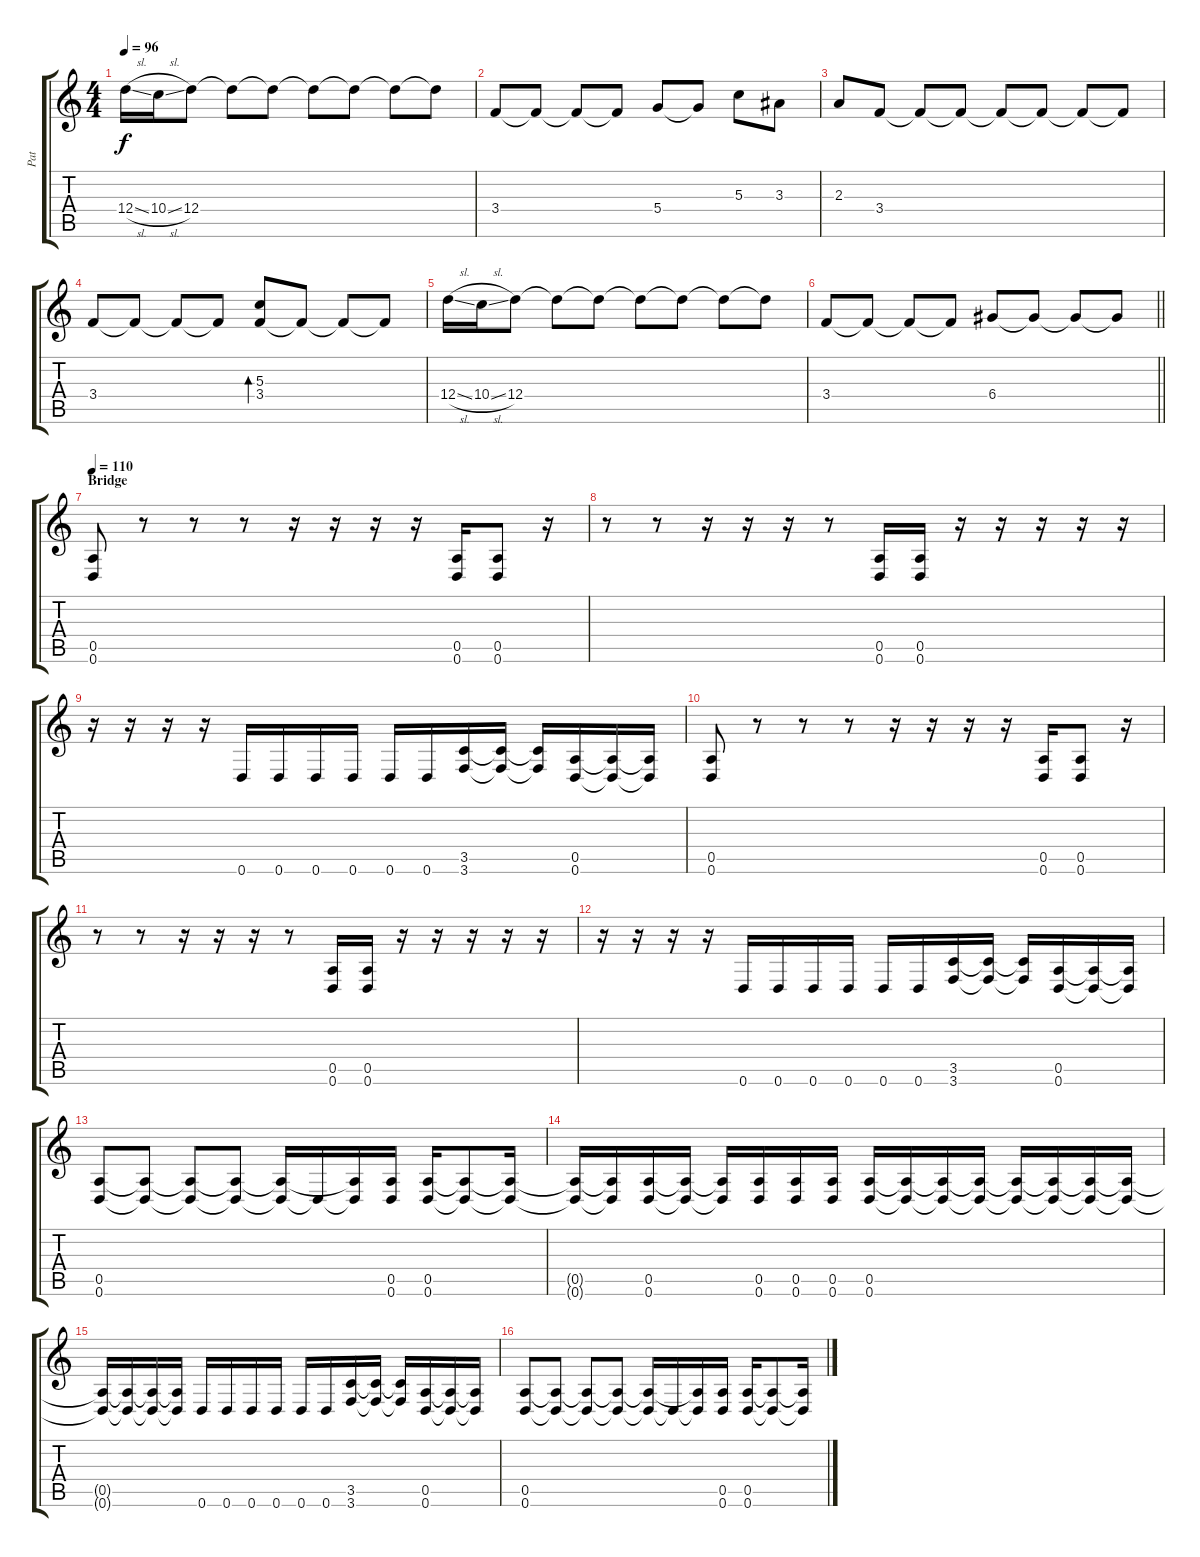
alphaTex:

\track ("Pat" "Pat") {instrument distortionguitar}
\staff {score tabs}
\tuning (E4 B3 G3 D3 A2 D2) {hide}
\ts (4 4)
\tempo 96
\clef g2
\ks c
12.4{sl}.16{dy f} 10.4{sl}.16 12.4.8 12.4{t}.8 12.4{t}.8 12.4{t}.8 12.4{t}.8 12.4{t}.8 12.4{t}.8 |
3.4.8 3.4{t}.8 3.4{t}.8 3.4{t}.8 5.4.8 5.4{t}.8 5.3.8 3.3.8 |
2.3.8 3.4.8 3.4{t}.8 3.4{t}.8 3.4{t}.8 3.4{t}.8 3.4{t}.8 3.4{t}.8 |
3.4.8 3.4{t}.8 3.4{t}.8 3.4{t}.8 (5.3 3.4).8{bd 240} 3.4{t}.8 3.4{t}.8 3.4{t}.8 |
12.4{sl}.16 10.4{sl}.16 12.4.8 12.4{t}.8 12.4{t}.8 12.4{t}.8 12.4{t}.8 12.4{t}.8 12.4{t}.8 |
\barLineRight lightlight
3.4.8 3.4{t}.8 3.4{t}.8 3.4{t}.8 6.4.8 6.4{t}.8 6.4{t}.8 6.4{t}.8 |
\section ("" "Bridge")
\tempo 110
(0.5 0.6).8{instrument distortionguitar} r.8 r.8 r.8 r.16 r.16 r.16 r.16 (0.5 0.6).16 (0.5 0.6).8 r.16 |
r.8 r.8 r.16 r.16 r.16 r.8 (0.5 0.6).16 (0.5 0.6).16 r.16 r.16 r.16 r.16 r.16 |
r.16 r.16 r.16 r.16 0.6.16 0.6.16 0.6.16 0.6.16 0.6.16 0.6.16 (3.5 3.6).16 (3.5{t} 3.6{t}).16 (3.5{t} 3.6{t}).16 (0.5 0.6).16 (0.5{t} 0.6{t}).16 (0.5{t} 0.6{t}).16 |
(0.5 0.6).8{instrument distortionguitar} r.8 r.8 r.8 r.16 r.16 r.16 r.16 (0.5 0.6).16 (0.5 0.6).8 r.16 |
r.8 r.8 r.16 r.16 r.16 r.8 (0.5 0.6).16 (0.5 0.6).16 r.16 r.16 r.16 r.16 r.16 |
r.16 r.16 r.16 r.16 0.6.16 0.6.16 0.6.16 0.6.16 0.6.16 0.6.16 (3.5 3.6).16 (3.5{t} 3.6{t}).16 (3.5{t} 3.6{t}).16 (0.5 0.6).16 (0.5{t} 0.6{t}).16 (0.5{t} 0.6{t}).16 |
(0.5 0.6).8 (0.5{t} 0.6{t}).8 (0.5{t} 0.6{t}).8 (0.5{t} 0.6{t}).8 (0.5{t} 0.6{t}).16 0.6{t}.16 (0.5{t} 0.6{t}).16 (0.5 0.6).16 (0.5 0.6).16 (0.5{t} 0.6{t}).8 (0.5{t} 0.6{t}).16 |
(0.5{t} 0.6{t}).16 (0.5{t} 0.6{t}).16 (0.5 0.6).16 (0.5{t} 0.6{t}).16 (0.5{t} 0.6{t}).16 (0.5 0.6).16 (0.5 0.6).16 (0.5 0.6).16 (0.5 0.6).16 (0.5{t} 0.6{t}).16 (0.5{t} 0.6{t}).16 (0.5{t} 0.6{t}).16 (0.5{t} 0.6{t}).16 (0.5{t} 0.6{t}).16 (0.5{t} 0.6{t}).16 (0.5{t} 0.6{t}).16 |
(0.5{t} 0.6{t}).16 (0.5{t} 0.6{t}).16 (0.5{t} 0.6{t}).16 (0.5{t} 0.6{t}).16 0.6.16 0.6.16 0.6.16 0.6.16 0.6.16 0.6.16 (3.5 3.6).16 (3.5{t} 3.6{t}).16 (3.5{t} 3.6{t}).16 (0.5 0.6).16 (0.5{t} 0.6{t}).16 (0.5{t} 0.6{t}).16 |
(0.5 0.6).8 (0.5{t} 0.6{t}).8 (0.5{t} 0.6{t}).8 (0.5{t} 0.6{t}).8 (0.5{t} 0.6{t}).16 0.6{t}.16 (0.5{t} 0.6{t}).16 (0.5 0.6).16 (0.5 0.6).16 (0.5{t} 0.6{t}).8 (0.5{t} 0.6{t}).16
